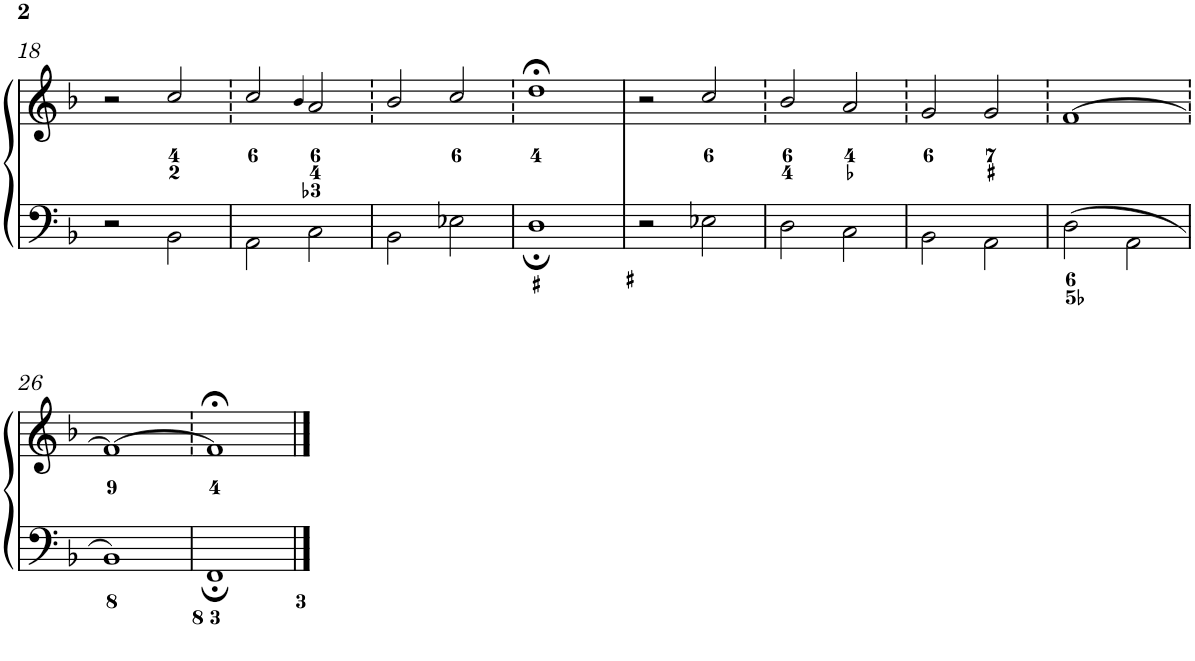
**kern	**kern
*part1	*part1
*staff2	*staff1
*I"Piano	*
*I'Pno.	*
!!LO:PB:g=z
*clefF4	*clefG2
*k[b-]	*k[b-]
*F:	*F:
*M4/4	*M4/4
*met(c)	*met(c)
=18	=18
2r	2r
2BB-\	2cc/
=19	=19
2AA\	2cc/
.	4qb-/
2C\	2a/
=20	=20
2BB-\	2b-/
2E-X\	2cc/
=21	=21
1D;	1dd;<
=22	=22
2r	2r
2E-X\	2cc/
=23	=23
2D\	2b-/
2C\	2a/
=24	=24
2BB-\	2g/
2AA\	2g/
=25	=25
2D\	[>1f
2AA\	.
!!LO:LB:g=z
=26	=26
1BB-	1f_
=27	=27
1FF;	1f;<]
==	==
*-	*-
